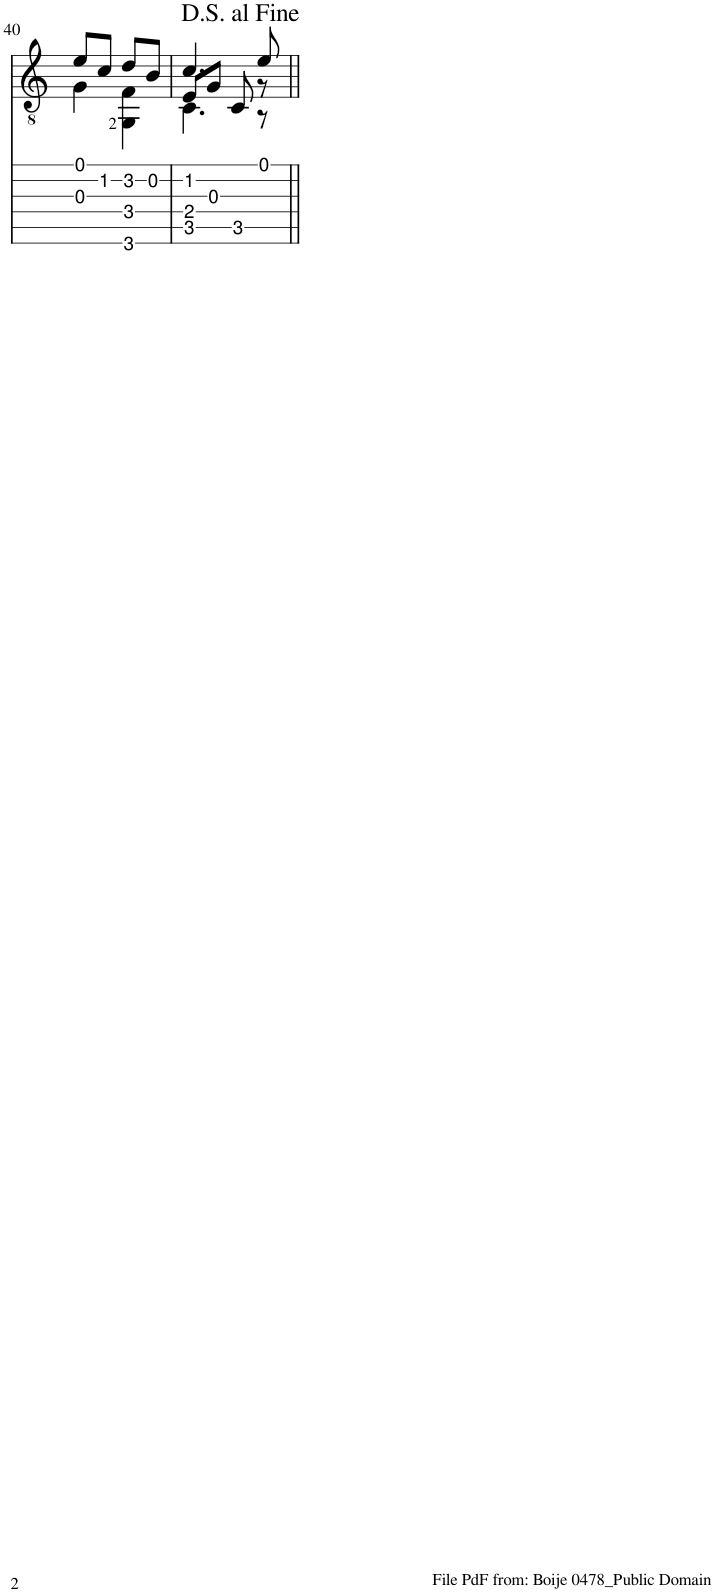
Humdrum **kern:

**kern	**kern
*part1	*part1
*staff2	*staff1
*I"Guitar	*
*I'Guit.	*
!!LO:PB:g=z
*	*clefGv2
*k[]	*k[]
*M2/4	*M2/4
=40	=40
*^	*^
8eL	4G	8e/L	4G\
8cJ	.	8c/J	.
8dL	4GG 4F	8d/L	4GG\ 4F\
8BJ	.	8B/J	.
=41	=41	=41	=41
*	*^	*	*^
4.c	8EL	4.C	4.c/	8E/L	4.C\
.	8GJ	.	.	8G/J	.
.	8C	.	.	8C/	.
8e	8r	8r	8e/	8r	8r
*v	*v	*v	*	*	*
*	*v	*v	*v
=||	=||
*-	*-
